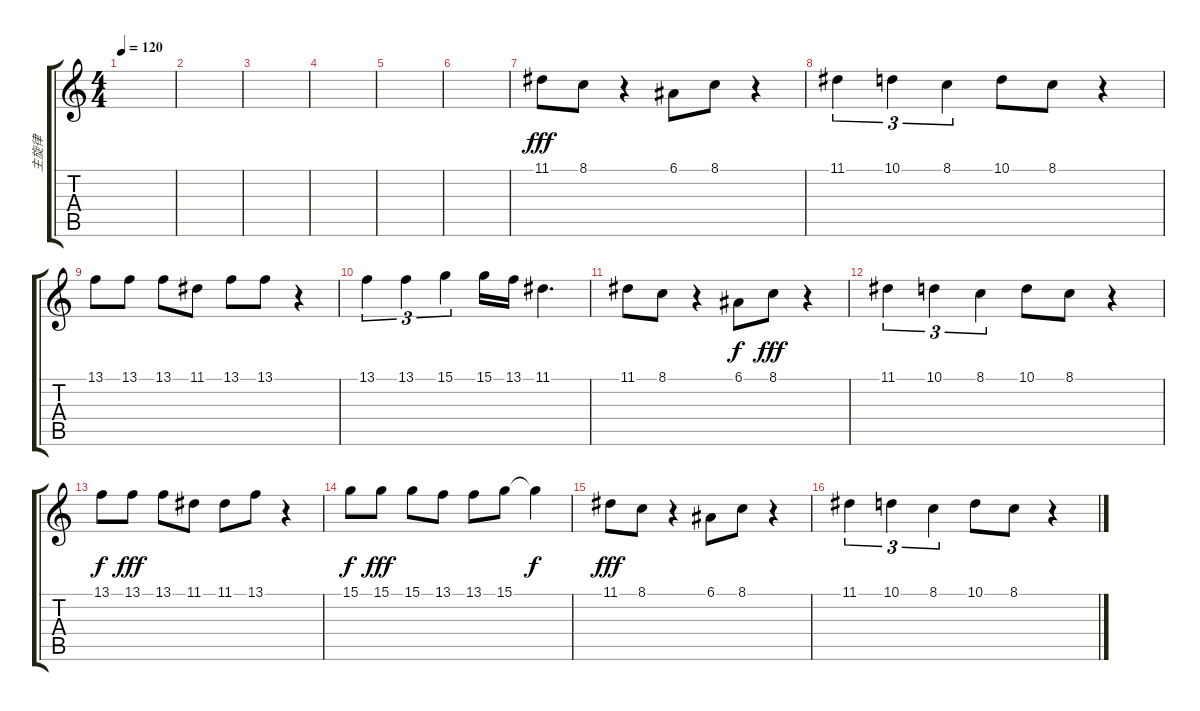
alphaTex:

\track ("主旋律" "主旋律") {instrument oboe}
\staff {score tabs}
\tuning (E4 B3 G3 D3 A2 D2) {hide}
\ts (4 4)
\tempo 120
\clef g2
\ks c
|
|
|
|
|
|
11.1.8{dy fff} 8.1.8 r.4 6.1.8 8.1.8 r.4 |
11.1.4{tu (3 2)} 10.1.4{tu (3 2)} 8.1.4{tu (3 2)} 10.1.8 8.1.8 r.4 |
13.1.8 13.1.8 13.1.8 11.1.8 13.1.8 13.1.8 r.4 |
13.1.4{tu (3 2)} 13.1.4{tu (3 2)} 15.1.4{tu (3 2)} 15.1.16 13.1.16 11.1.4{d} |
11.1.8 8.1.8 r.4 6.1.8{dy f} 8.1.8{dy fff} r.4 |
11.1.4{tu (3 2)} 10.1.4{tu (3 2)} 8.1.4{tu (3 2)} 10.1.8 8.1.8 r.4 |
13.1.8{dy f} 13.1.8{dy fff} 13.1.8 11.1.8 11.1.8 13.1.8 r.4 |
15.1.8{dy f} 15.1.8{dy fff} 15.1.8 13.1.8 13.1.8 15.1.8 15.1{t}.4{dy f} |
11.1.8{dy fff} 8.1.8 r.4 6.1.8 8.1.8 r.4 |
11.1.4{tu (3 2)} 10.1.4{tu (3 2)} 8.1.4{tu (3 2)} 10.1.8 8.1.8 r.4
